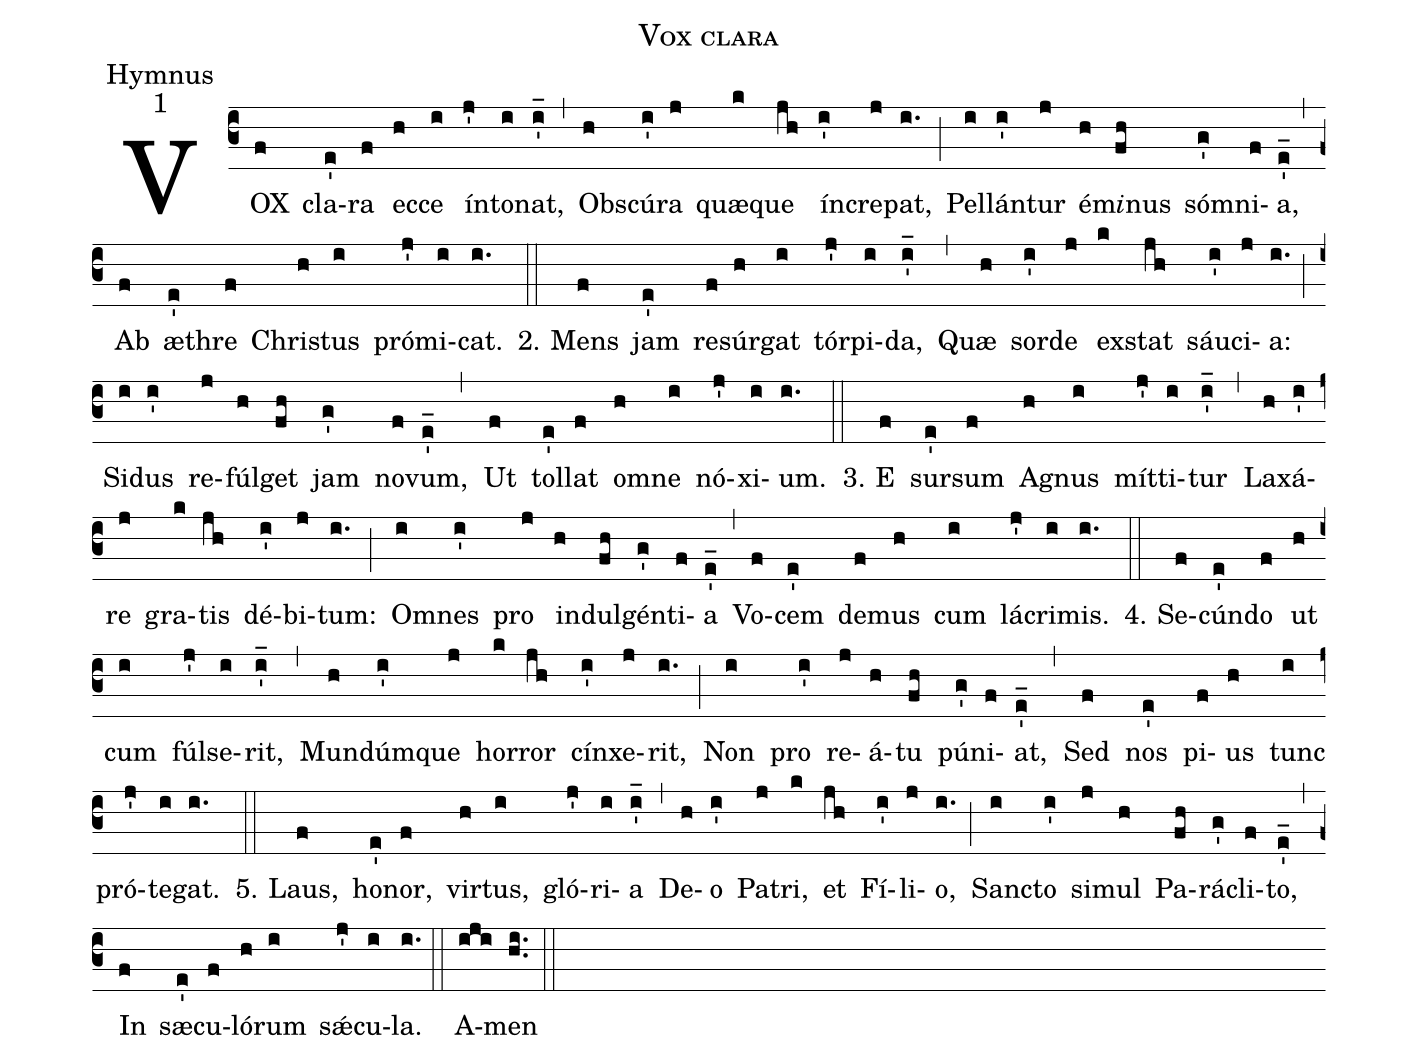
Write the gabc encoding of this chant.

name:Vox clara;
office-part:Hymnus;
mode:1;
%%
(c3) VOX(f) cla(e')ra(f) ec(h)ce(i) ín(j')to(i)nat,(i_') (,) Ob(h)scú(i')ra(j) quæ(k)que(jh) ín(i')cre(j)pat,(i.) (;) Pel(i)lán(i')tur(j) é(h)m<i>i</i>nus(fh) só(g')mni(f)a,(e_') (,) Ab(f) <sp>ae</sp>(e')thre(f) Chri(h)stus(i) pró(j')mi(i)cat.(i.) (::)
2. Mens(f) jam(e') re(f)súr(h)gat(i) tór(j')pi(i)da,(i_') (,) Quæ(h) sor(i')de(j) ex(k)stat(jh) sáu(i')ci(j)a:(i.) (;) Si(i)dus(i') re(j)fúl(h)get(fh) jam(g') no(f)vum,(e_') (,) Ut(f) tol(e')lat(f) om(h)ne(i) nó(j')xi(i)um.(i.) (::)

3. E(f) sur(e')sum(f) A(h)gnus(i) mít(j')ti(i)tur(i_') (,) La(h)xá(i')re(j) gra(k)tis(jh) dé(i')bi(j)tum:(i.) (;) Om(i)nes(i') pro(j) in(h)dul(fh)gén(g')ti(f)a(e_') (,) Vo(f)cem(e') de(f)mus(h) cum(i) lá(j')cri(i)mis.(i.) (::)

4. Se(f)cún(e')do(f) ut(h) cum(i) fúl(j')se(i)rit,(i_') (,) Mun(h)dúm(i')que(j) hor(k)ror(jh) cín(i')xe(j)rit,(i.) (;) Non(i) pro(i') re(j)á(h)tu(fh) pú(g')ni(f)at,(e_') (,) Sed(f) nos(e') pi(f)us(h) tunc(i) pró(j')te(i)gat.(i.) (::)

5. Laus,(f) ho(e')nor,(f) vir(h)tus,(i) gló(j')ri(i)a(i_') (,) De(h)o(i') Pa(j)tri,(k) et(jh) Fí(i')li(j)o,(i.) (;) San(i)cto(i') si(j)mul(h) Pa(fh)rá(g')cli(f)to,(e_') (,) In(f) sæ(e')cu(f)ló(h)rum(i) sǽ(j')cu(i)la.(i.) (::) A(iji)men(hi..) (::)
